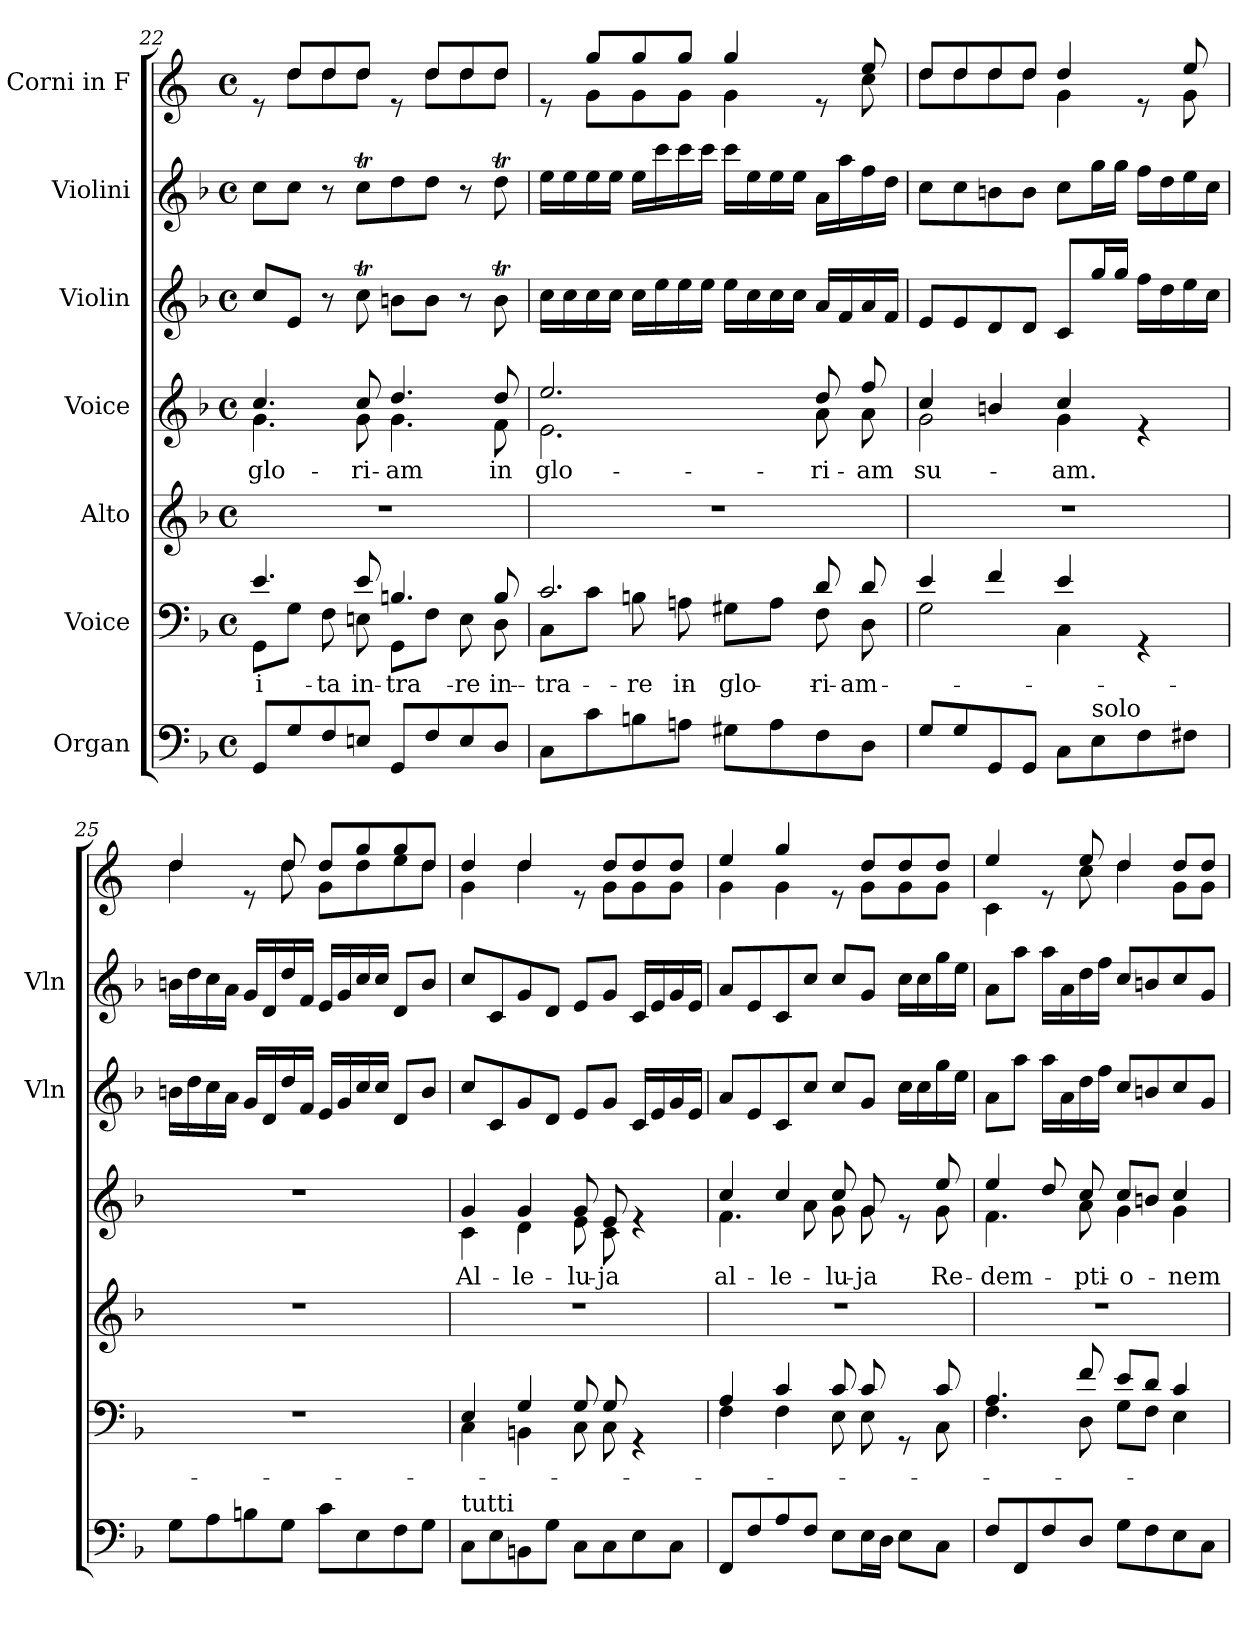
**kern	**kern	**text	**kern	**kern	**text	**kern	**kern	**kern
*part7	*part6	*part6	*part5	*part4	*part4	*part3	*part2	*part1
*staff7	*staff6	*staff6	*staff5	*staff4	*staff4	*staff3	*staff2	*staff1
*I"Organ	*I"Voice	*	*I"Alto	*I"Voice	*	*I"Violin	*I"Violini	*I"Corni in F
*	*	*	*	*	*	*I'Vln	*I'Vln	*
*clefF4	*clefF4	*	*clefG2	*clefG2	*	*clefG2	*clefG2	*clefG2
*	*	*	*	*	*	*	*	*ITrd4c7
*k[b-]	*k[b-]	*	*k[b-]	*k[b-]	*	*k[b-]	*k[b-]	*k[b-]
*M4/4	*M4/4	*	*M4/4	*M4/4	*	*M4/4	*M4/4	*M4/4
*met(c)	*met(c)	*	*met(c)	*met(c)	*	*met(c)	*met(c)	*met(c)
=22	=22	=22	=22	=22	=22	=22	=22	=22
*	*^	*	*	*	*	*	*	*
!	!	!	!LO:LY:b	!	!	!LO:LY:b	!	!	!
*	*	*	*	*	*^	*	*	*	*^
8GG/L	4.e/	8GG\L	i-	1r	4.cc/	4.g\	glo-	8cc/L	8cc\L	8re	8ryy
8G/	.	8G\J	.	.	.	.	.	8e/J	8cc\J	8g/L	8g\L
!	!	!	!LO:LY:b	!	!	!	!	!	!	!	!
8F/	.	8F\	-ta	.	.	.	.	8r	8r	8g/	8g\
!	!	!	!LO:LY:b	!	!	!	!LO:LY:b	!	!	!	!
8En/J	8e/	8En\	in-	.	8cc/	8g\	-ri-	8ccT\	8ccT\L	8g/J	8g\J
!	!	!	!LO:LY:b	!	!	!	!LO:LY:b	!	!	!	!
8GG/L	4.Bn/	8GG\L	-tra-	.	4.dd/	4.g\	-am	8bn\L	8dd\	8re	8ryy
8F/	.	8F\J	.	.	.	.	.	8b\J	8dd\J	8g/L	8g\L
!	!	!	!LO:LY:b	!	!	!	!	!	!	!	!
8E/	.	8E\	-re-	.	.	.	.	8r	8r	8g/	8g\
!	!	!	!LO:LY:b	!	!	!	!LO:LY:b	!	!	!	!
8D/J	8B/	8D\	-in-	.	8dd/	8f\	in	8bt\	8ddT\	8g/J	8g\J
=23	=23	=23	=23	=23	=23	=23	=23	=23	=23	=23	=23
!	!	!	!LO:LY:b	!	!	!	!LO:LY:b	!	!	!	!
8C\L	2.c/	8C\L	-tra-	1r	2.ee/	2.e\	glo-	16cc\LL	16ee\LL	8re	8ryy
.	.	.	.	.	.	.	.	16cc\	16ee\	.	.
8c\	.	8c\J	.	.	.	.	.	16cc\	16ee\	8cc/L	8c\L
.	.	.	.	.	.	.	.	16cc\JJ	16ee\JJ	.	.
!	!	!	!LO:LY:b	!	!	!	!	!	!	!	!
8Bn\	.	8Bn\	-re	.	.	.	.	16cc\LL	16ee\LL	8cc/	8c\
.	.	.	.	.	.	.	.	16ee\	16ccc\	.	.
!	!	!	!LO:LY:b	!	!	!	!	!	!	!	!
8An\J	.	8An\	in	.	.	.	.	16ee\	16ccc\	8cc/J	8c\J
.	.	.	.	.	.	.	.	16ee\JJ	16ccc\JJ	.	.
!	!	!	!LO:LY:b	!	!	!	!	!	!	!	!
8G#X\L	.	8G#X\L	glo-	.	.	.	.	16ee\LL	16ccc\LL	4cc/	4c\
.	.	.	.	.	.	.	.	16cc\	16ee\	.	.
8A\	.	8A\J	.	.	.	.	.	16cc\	16ee\	.	.
.	.	.	.	.	.	.	.	16cc\JJ	16ee\JJ	.	.
!	!	!	!LO:LY:b	!	!	!	!LO:LY:b	!	!	!	!
8F\	8d/	8F\	-ri-	.	8dd/	8a\	-ri-	16a/LL	16a\LL	8re	8ryy
.	.	.	.	.	.	.	.	16f/	16aa\	.	.
!	!	!	!LO:LY:b	!	!	!	!LO:LY:b	!	!	!	!
8D\J	8d/	8D\	-am	.	8ff/	8a\	-am	16a/	16ff\	8a/	8f\
.	.	.	.	.	.	.	.	16f/JJ	16dd\JJ	.	.
=24	=24	=24	=24	=24	=24	=24	=24	=24	=24	=24	=24
!	!	!	!	!	!	!	!LO:LY:b	!	!	!	!
8G/L	4e/	2G\	.	1r	4cc/	2g\	su-	8e/L	8cc\L	8g/L	8g\L
8G/	.	.	.	.	.	.	.	8e/	8cc\	8g/	8g\
8GG/	4f/	.	.	.	4bn/	.	.	8d/	8bn\	8g/	8g\
8GG/J	.	.	.	.	.	.	.	8d/J	8b\J	8g/J	8g\J
!	!	!	!	!	!	!	!LO:LY:b	!	!	!	!
8C\L	4e/	4C\	.	.	4cc/	4g\	-am.	8c/L	8cc\L	4g/	4c\
!LO:TX:a:t=solo	!	!	!	!	!	!	!	!	!	!	!
8E\	.	.	.	.	.	.	.	16gg/L	16gg\L	.	.
.	.	.	.	.	.	.	.	16gg/JJ	16gg\JJ	.	.
8F\	4rGG	4ryy	.	.	4re	4ryy	.	16ff\LL	16ff\LL	8re	8ryy
.	.	.	.	.	.	.	.	16dd\	16dd\	.	.
8F#X\J	.	.	.	.	.	.	.	16ee\	16ee\	8a/	8c\
.	.	.	.	.	.	.	.	16cc\JJ	16cc\JJ	.	.
*	*v	*v	*	*	*v	*v	*	*	*	*	*
!!LO:LB:g=z	!!
=25	=25	=25	=25	=25	=25	=25	=25	=25	=25
8G\L	1r	.	1r	1r	.	16bn\LL	16bn\LL	4g/	4g\
.	.	.	.	.	.	16dd\	16dd\	.	.
8A\	.	.	.	.	.	16cc\	16cc\	.	.
.	.	.	.	.	.	16a\JJ	16a\JJ	.	.
8Bn\	.	.	.	.	.	16g/LL	16g/LL	8re	8ryy
.	.	.	.	.	.	16d/	16d/	.	.
8G\J	.	.	.	.	.	16dd/	16dd/	8g/	8g\
.	.	.	.	.	.	16f/JJ	16f/JJ	.	.
8c\L	.	.	.	.	.	16e/LL	16e/LL	8g/L	8c\L
.	.	.	.	.	.	16g/	16g/	.	.
8E\	.	.	.	.	.	16cc/	16cc/	8cc/	8g\
.	.	.	.	.	.	16cc/JJ	16cc/JJ	.	.
8F\	.	.	.	.	.	8d/L	8d/L	8cc/	8a\
8G\J	.	.	.	.	.	8b/J	8b/J	8g/J	8g\J
=26	=26	=26	=26	=26	=26	=26	=26	=26	=26
*	*^	*	*	*	*	*	*	*	*
!LO:TX:a:t=tutti	!	!	!	!	!	!	!	!	!	!
!	!	!	!	!	!	!LO:LY:b	!	!	!	!
*	*	*	*	*	*^	*	*	*	*	*
8C\L	4E/	4C\	.	1r	4g/	4c\	Al-	8cc/L	8cc/L	4g/	4c\
8E\	.	.	.	.	.	.	.	8c/	8c/	.	.
!	!	!	!	!	!	!	!LO:LY:b	!	!	!	!
8BBn\	4G/	4BBn\	.	.	4g/	4d\	-le-	8g/	8g/	4g/	4g\
8G\J	.	.	.	.	.	.	.	8d/J	8d/J	.	.
!	!	!	!	!	!	!	!LO:LY:b	!	!	!	!
8C\L	8G/	8C\	.	.	8g/	8e\	-lu-	8e/L	8e/L	8re	8ryy
!	!	!	!	!	!	!	!LO:LY:b	!	!	!	!
8C\	8G/	8C\	.	.	8e/	8c\	-ja	8g/J	8g/J	8g/L	8c\L
8E\	4rGG	4ryy	.	.	4re	4ryy	.	16c/LL	16c/LL	8g/	8c\
.	.	.	.	.	.	.	.	16e/	16e/	.	.
8C\J	.	.	.	.	.	.	.	16g/	16g/	8g/J	8c\J
.	.	.	.	.	.	.	.	16e/JJ	16e/JJ	.	.
=27	=27	=27	=27	=27	=27	=27	=27	=27	=27	=27	=27
!	!	!	!	!	!	!	!LO:LY:b	!	!	!	!
8FF/L	4A/	4F\	.	1r	4cc/	4.f\	al-	8a/L	8a/L	4a/	4c\
8F/	.	.	.	.	.	.	.	8e/	8e/	.	.
!	!	!	!	!	!	!	!LO:LY:b	!	!	!	!
8A/	4c/	4F\	.	.	4cc/	.	-le-	8c/	8c/	4cc/	4c\
8F/J	.	.	.	.	.	8a\	.	8cc/J	8cc/J	.	.
!	!	!	!	!	!	!	!LO:LY:b	!	!	!	!
8E\L	8c/	8E\	.	.	8cc/	8g\	-lu-	8cc/L	8cc/L	8re	8ryy
!	!	!	!	!	!	!	!LO:LY:b	!	!	!	!
16E\L	8c/	8E\	.	.	8g/	8g\	-ja	8g/J	8g/J	8g/L	8c\L
16D\JJ	.	.	.	.	.	.	.	.	.	.	.
8E\L	8rGG	8ryy	.	.	8re	8ryy	.	16cc\LL	16cc\LL	8g/	8c\
.	.	.	.	.	.	.	.	16cc\	16cc\	.	.
!	!	!	!	!	!	!	!LO:LY:b	!	!	!	!
8C\J	8c/	8C\	.	.	8ee/	8g\	Re-	16gg\	16gg\	8g/J	8c\J
.	.	.	.	.	.	.	.	16ee\JJ	16ee\JJ	.	.
=28	=28	=28	=28	=28	=28	=28	=28	=28	=28	=28	=28
!	!	!	!	!	!	!	!LO:LY:b	!	!	!	!
8F/L	4.A/	4.F\	.	1r	4ee/	4.f\	-dem-	8a\L	8a\L	4a/	4F\
8FF/	.	.	.	.	.	.	.	8aa\J	8aa\J	.	.
8F/	.	.	.	.	8dd/	.	.	16aa\LL	16aa\LL	8re	8ryy
.	.	.	.	.	.	.	.	16a\	16a\	.	.
!	!	!	!	!	!	!	!LO:LY:b	!	!	!	!
8D/J	8f/	8D\	.	.	8cc/	8a\	-pti-	16dd\	16dd\	8a/	8f\
.	.	.	.	.	.	.	.	16ff\JJ	16ff\JJ	.	.
!	!	!	!	!	!	!	!LO:LY:b	!	!	!	!
8G\L	8e/L	8G\L	.	.	8cc/L	4g\	-o-	8cc/L	8cc/L	4g/	4g\
8F\	8d/J	8F\J	.	.	8bn/J	.	.	8bn/	8bn/	.	.
!	!	!	!	!	!	!	!LO:LY:b	!	!	!	!
8E\	4c/	4E\	.	.	4cc/	4g\	-nem	8cc/	8cc/	8g/L	8c\L
8C\J	.	.	.	.	.	.	.	8g/J	8g/J	8g/J	8c\J
*	*v	*v	*	*	*v	*v	*	*	*	*v	*v
=	=	=	=	=	=	=	=	=
*-	*-	*-	*-	*-	*-	*-	*-	*-
